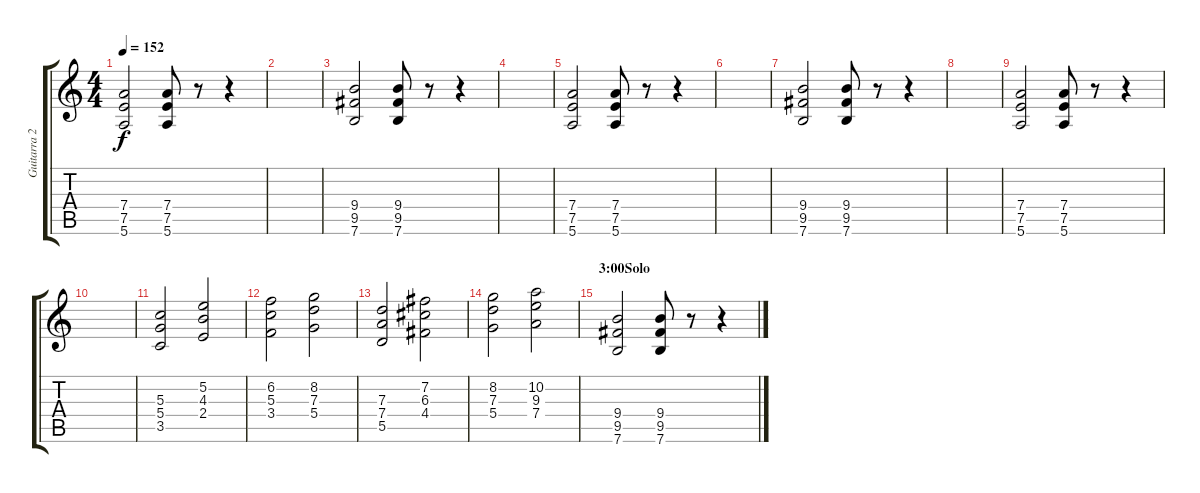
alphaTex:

\track ("Guitarra 2" "Guitarra 2") {instrument overdrivenguitar}
\staff {score tabs}
\tuning (E4 B3 G3 D3 A2 E2) {hide}
\ts (4 4)
\tempo 152
\clef g2
\ks c
(7.4 7.5 5.6).2{dy f instrument overdrivenguitar} (7.4 7.5 5.6).8 r.8 r.4 |
|
(9.4 9.5 7.6).2{volume 12 instrument overdrivenguitar} (9.4 9.5 7.6).8 r.8 r.4 |
|
(7.4 7.5 5.6).2{instrument overdrivenguitar} (7.4 7.5 5.6).8 r.8 r.4 |
|
(9.4 9.5 7.6).2{volume 12 instrument overdrivenguitar} (9.4 9.5 7.6).8 r.8 r.4 |
|
(7.4 7.5 5.6).2{instrument overdrivenguitar} (7.4 7.5 5.6).8 r.8 r.4 |
|
(5.3 5.4 3.5).2 (5.2 4.3 2.4).2 |
(6.2 5.3 3.4).2 (8.2 7.3 5.4).2 |
(7.3 7.4 5.5).2 (7.2 6.3 4.4).2 |
(8.2 7.3 5.4).2 (10.2 9.3 7.4).2 |
\section ("" "3:00Solo")
(9.4 9.5 7.6).2{volume 12 instrument overdrivenguitar} (9.4 9.5 7.6).8 r.8 r.4
